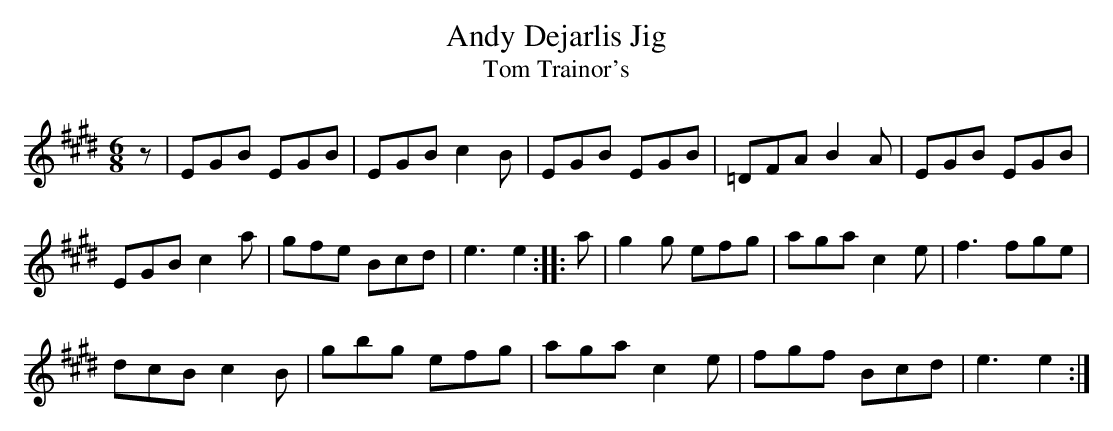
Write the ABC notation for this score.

X:1
T:Andy Dejarlis Jig
T:Tom Trainor's
M:6/8
L:1/8
K:E
z|EGB EGB|EGB c2 B|EGB EGB|=DFA B2 A|EGB EGB|
EGB c2 a|gfe Bcd|e3 e2::a|g2 g efg|aga c2 e|f3 fge|
dcB c2 B|gbg efg|aga c2 e|fgf Bcd|e3 e2:|
